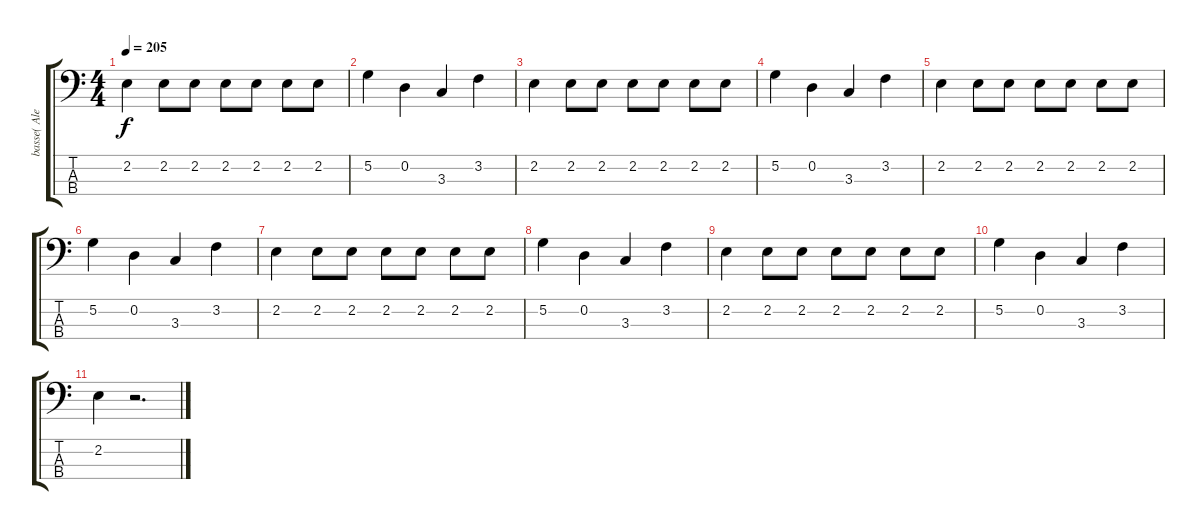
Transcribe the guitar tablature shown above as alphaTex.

\track ("basse( Alex )" "basse( Ale") {instrument electricbasspick}
\staff {score tabs}
\tuning (G2 D2 A1 E1) {hide}
\ts (4 4)
\tempo 205
\clef f4
\ks c
2.2.4{dy f} 2.2.8 2.2.8 2.2.8 2.2.8 2.2.8 2.2.8 |
5.2.4 0.2.4 3.3.4 3.2.4 |
2.2.4 2.2.8 2.2.8 2.2.8 2.2.8 2.2.8 2.2.8 |
5.2.4 0.2.4 3.3.4 3.2.4 |
2.2.4 2.2.8 2.2.8 2.2.8 2.2.8 2.2.8 2.2.8 |
5.2.4 0.2.4 3.3.4 3.2.4 |
2.2.4 2.2.8 2.2.8 2.2.8 2.2.8 2.2.8 2.2.8 |
5.2.4 0.2.4 3.3.4 3.2.4 |
2.2.4 2.2.8 2.2.8 2.2.8 2.2.8 2.2.8 2.2.8 |
5.2.4 0.2.4 3.3.4 3.2.4 |
2.2.4 r.2{d}
